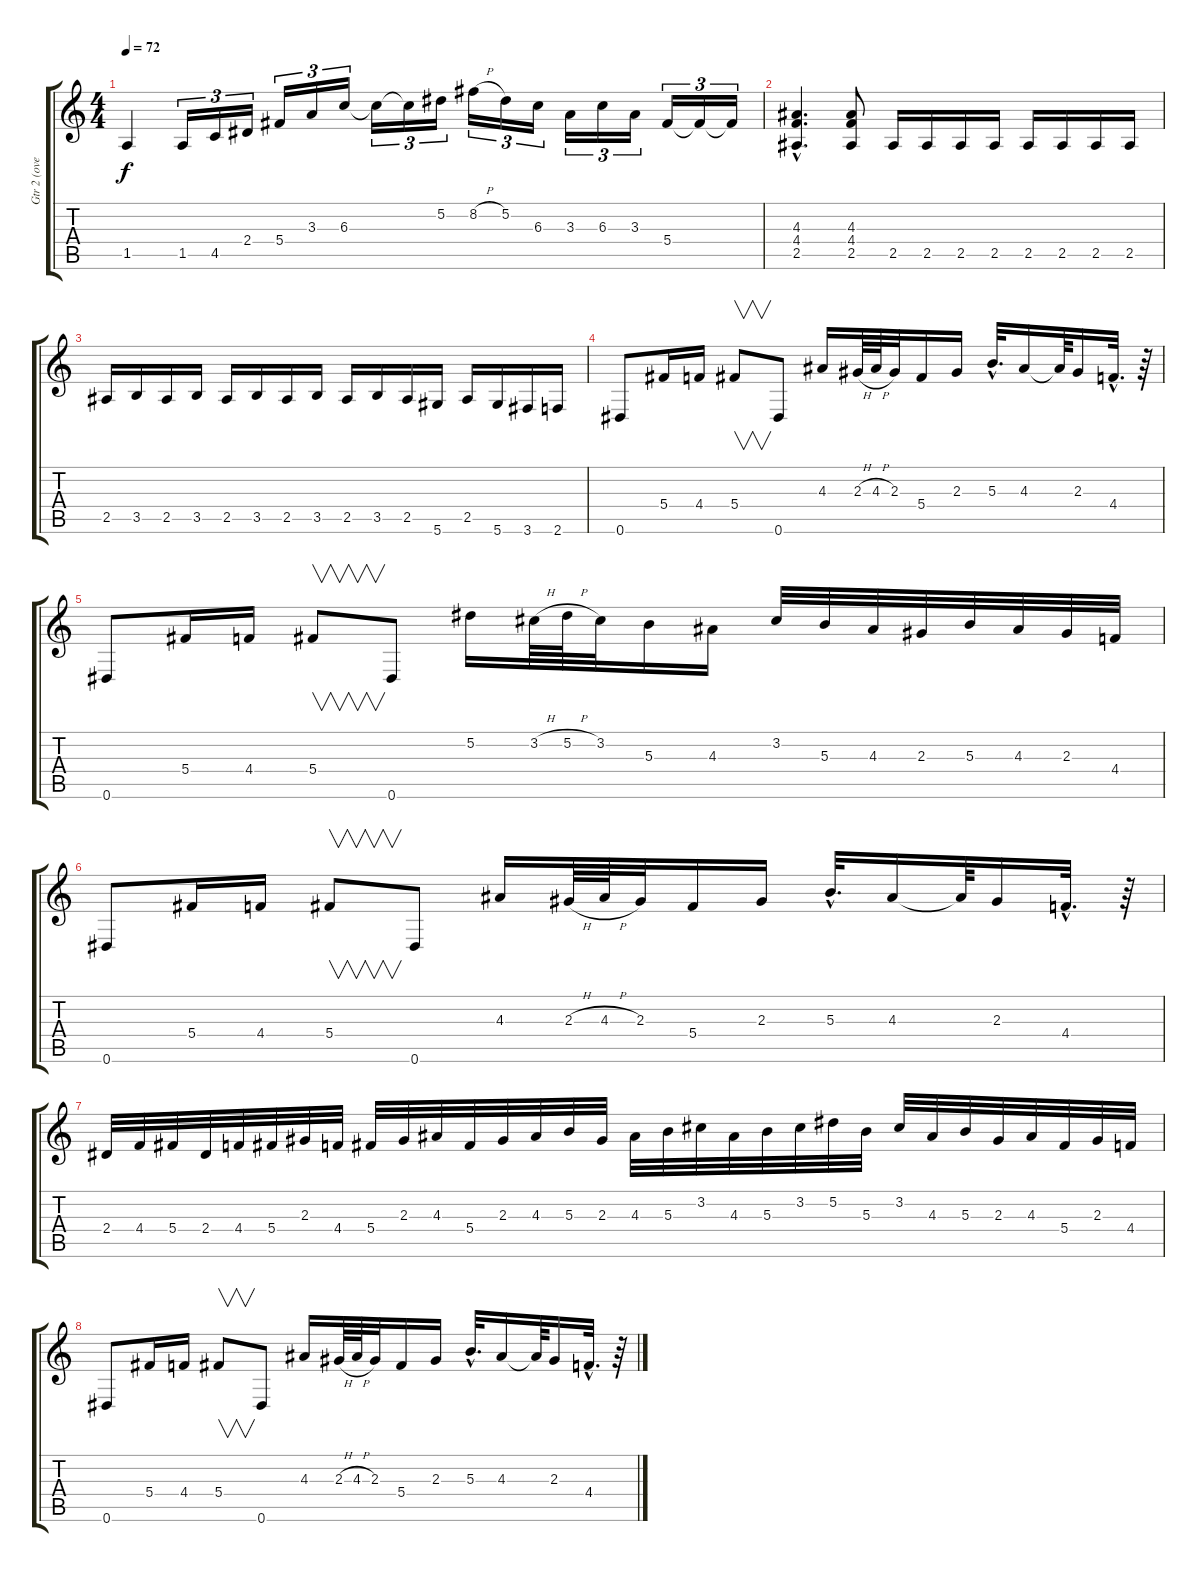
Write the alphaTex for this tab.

\track ("Gtr 2 (overdrive)" "Gtr 2 (ove") {instrument overdrivenguitar}
\staff {score tabs}
\tuning (Eb4 Bb3 Gb3 Db3 Ab2 Eb2) {hide}
\ts (4 4)
\tempo 72
\clef g2
\ks c
1.5.4{dy f} 1.5.16{tu (3 2)} 4.5.16{tu (3 2)} 2.4.16{tu (3 2)} 5.4.16{tu (3 2)} 3.3.16{tu (3 2)} 6.3.16{tu (3 2)} 6.3{t}.16{tu (3 2)} 6.3{t}.16{tu (3 2)} 5.2.16{tu (3 2)} 8.2{h}.16{tu (3 2)} 5.2.16{tu (3 2)} 6.3.16{tu (3 2)} 3.3.16{tu (3 2)} 6.3.16{tu (3 2)} 3.3.16{tu (3 2)} 5.4.16{tu (3 2)} 5.4{t}.16{tu (3 2)} 5.4{t}.16{tu (3 2)} |
(4.3{hac} 4.4{hac} 2.5{hac}).4{d} (4.3 4.4 2.5).8 2.5.16 2.5.16 2.5.16 2.5.16 2.5.16 2.5.16 2.5.16 2.5.16 |
2.5.16 3.5.16 2.5.16 3.5.16 2.5.16 3.5.16 2.5.16 3.5.16 2.5.16 3.5.16 2.5.16 5.6.16 2.5.16 5.6.16 3.6.16 2.6.16 |
0.6.8 5.4.16 4.4.16 5.4.8{v} 0.6.8 4.3.16 2.3{h}.64 4.3{h}.64 2.3.32 5.4.16 2.3.16 5.3{hac}.32{d} 4.3.16 4.3{t}.64 2.3.16 4.4{hac}.32{d} r.64 |
0.6.8 5.4.16 4.4.16 5.4.8{v} 0.6.8 5.2.16 3.2{h}.64 5.2{h}.64 3.2.32 5.3.16 4.3.16 3.2.32 5.3.32 4.3.32 2.3.32 5.3.32 4.3.32 2.3.32 4.4.32 |
0.6.8 5.4.16 4.4.16 5.4.8{v} 0.6.8 4.3.16 2.3{h}.64 4.3{h}.64 2.3.32 5.4.16 2.3.16 5.3{hac}.32{d} 4.3.16 4.3{t}.64 2.3.16 4.4{hac}.32{d} r.64 |
2.4.32 4.4.32 5.4.32 2.4.32 4.4.32 5.4.32 2.3.32 4.4.32 5.4.32 2.3.32 4.3.32 5.4.32 2.3.32 4.3.32 5.3.32 2.3.32 4.3.32 5.3.32 3.2.32 4.3.32 5.3.32 3.2.32 5.2.32 5.3.32 3.2.32 4.3.32 5.3.32 2.3.32 4.3.32 5.4.32 2.3.32 4.4.32 |
0.6.8 5.4.16 4.4.16 5.4.8{v} 0.6.8 4.3.16 2.3{h}.64 4.3{h}.64 2.3.32 5.4.16 2.3.16 5.3{hac}.32{d} 4.3.16 4.3{t}.64 2.3.16 4.4{hac}.32{d} r.64
